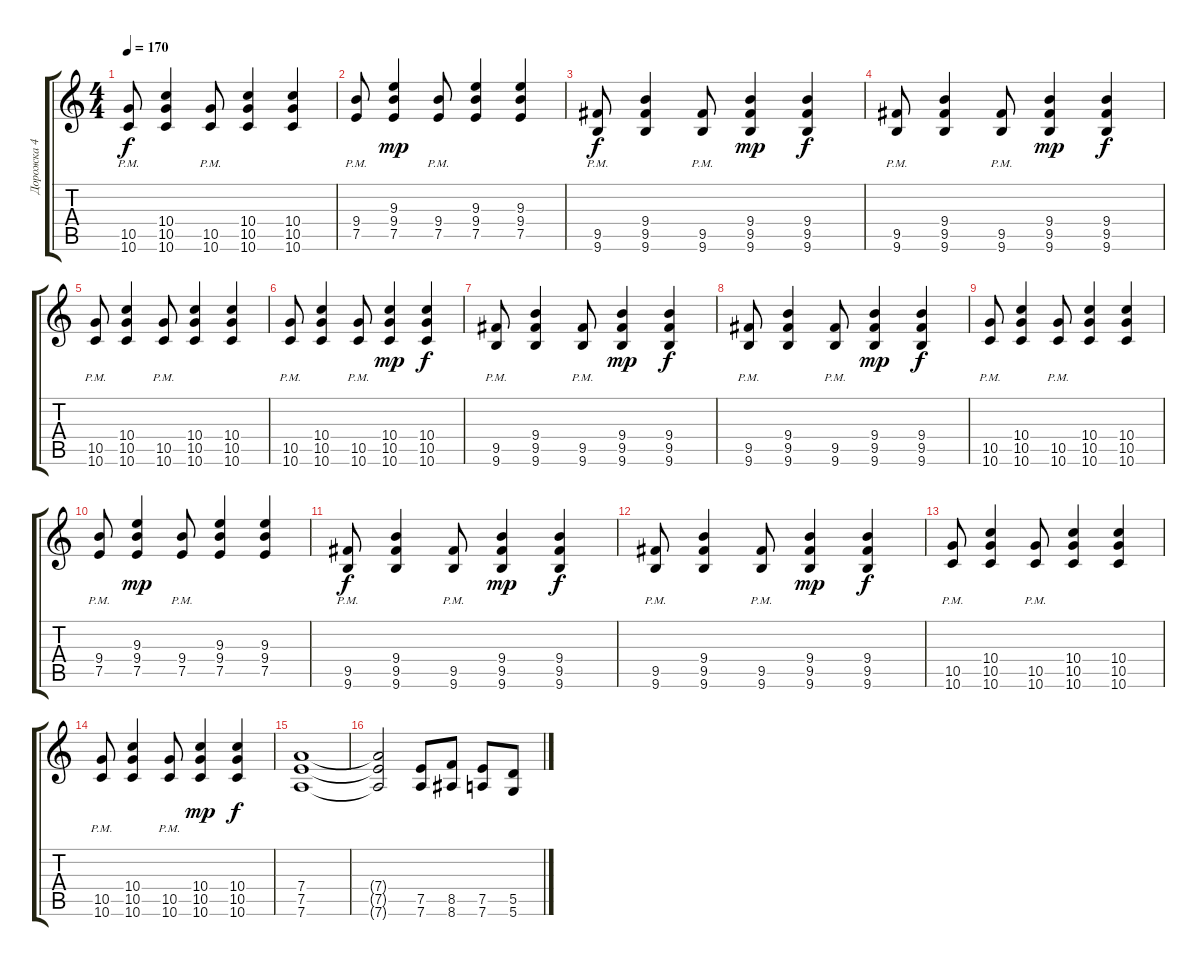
\track ("Дорожка 4" "Дорожка 4") {instrument overdrivenguitar}
\staff {score tabs}
\tuning (E4 B3 G3 D3 A2 D2) {hide}
\ts (4 4)
\tempo 170
\clef g2
\ks c
(10.5{pm} 10.6{pm}).8{dy f} (10.4 10.5 10.6).4 (10.5{pm} 10.6{pm}).8 (10.4 10.5 10.6).4 (10.4 10.5 10.6).4 |
(9.4{pm} 7.5{pm}).8 (9.3 9.4 7.5).4{dy mp} (9.4{pm} 7.5{pm}).8 (9.3 9.4 7.5).4 (9.3 9.4 7.5).4 |
(9.5{pm} 9.6{pm}).8{dy f} (9.4 9.5 9.6).4 (9.5{pm} 9.6{pm}).8 (9.4 9.5 9.6).4{dy mp} (9.4 9.5 9.6).4{dy f} |
(9.5{pm} 9.6{pm}).8 (9.4 9.5 9.6).4 (9.5{pm} 9.6{pm}).8 (9.4 9.5 9.6).4{dy mp} (9.4 9.5 9.6).4{dy f} |
(10.5{pm} 10.6{pm}).8 (10.4 10.5 10.6).4 (10.5{pm} 10.6{pm}).8 (10.4 10.5 10.6).4 (10.4 10.5 10.6).4 |
(10.5{pm} 10.6{pm}).8 (10.4 10.5 10.6).4 (10.5{pm} 10.6{pm}).8 (10.4 10.5 10.6).4{dy mp} (10.4 10.5 10.6).4{dy f} |
(9.5{pm} 9.6{pm}).8 (9.4 9.5 9.6).4 (9.5{pm} 9.6{pm}).8 (9.4 9.5 9.6).4{dy mp} (9.4 9.5 9.6).4{dy f} |
(9.5{pm} 9.6{pm}).8 (9.4 9.5 9.6).4 (9.5{pm} 9.6{pm}).8 (9.4 9.5 9.6).4{dy mp} (9.4 9.5 9.6).4{dy f} |
(10.5{pm} 10.6{pm}).8 (10.4 10.5 10.6).4 (10.5{pm} 10.6{pm}).8 (10.4 10.5 10.6).4 (10.4 10.5 10.6).4 |
(9.4{pm} 7.5{pm}).8 (9.3 9.4 7.5).4{dy mp} (9.4{pm} 7.5{pm}).8 (9.3 9.4 7.5).4 (9.3 9.4 7.5).4 |
(9.5{pm} 9.6{pm}).8{dy f} (9.4 9.5 9.6).4 (9.5{pm} 9.6{pm}).8 (9.4 9.5 9.6).4{dy mp} (9.4 9.5 9.6).4{dy f} |
(9.5{pm} 9.6{pm}).8 (9.4 9.5 9.6).4 (9.5{pm} 9.6{pm}).8 (9.4 9.5 9.6).4{dy mp} (9.4 9.5 9.6).4{dy f} |
(10.5{pm} 10.6{pm}).8 (10.4 10.5 10.6).4 (10.5{pm} 10.6{pm}).8 (10.4 10.5 10.6).4 (10.4 10.5 10.6).4 |
(10.5{pm} 10.6{pm}).8 (10.4 10.5 10.6).4 (10.5{pm} 10.6{pm}).8 (10.4 10.5 10.6).4{dy mp} (10.4 10.5 10.6).4{dy f} |
(7.4 7.5 7.6).1 |
(7.4{t} 7.5{t} 7.6{t}).2 (7.5 7.6).8 (8.5 8.6).8 (7.5 7.6).8 (5.5 5.6).8
